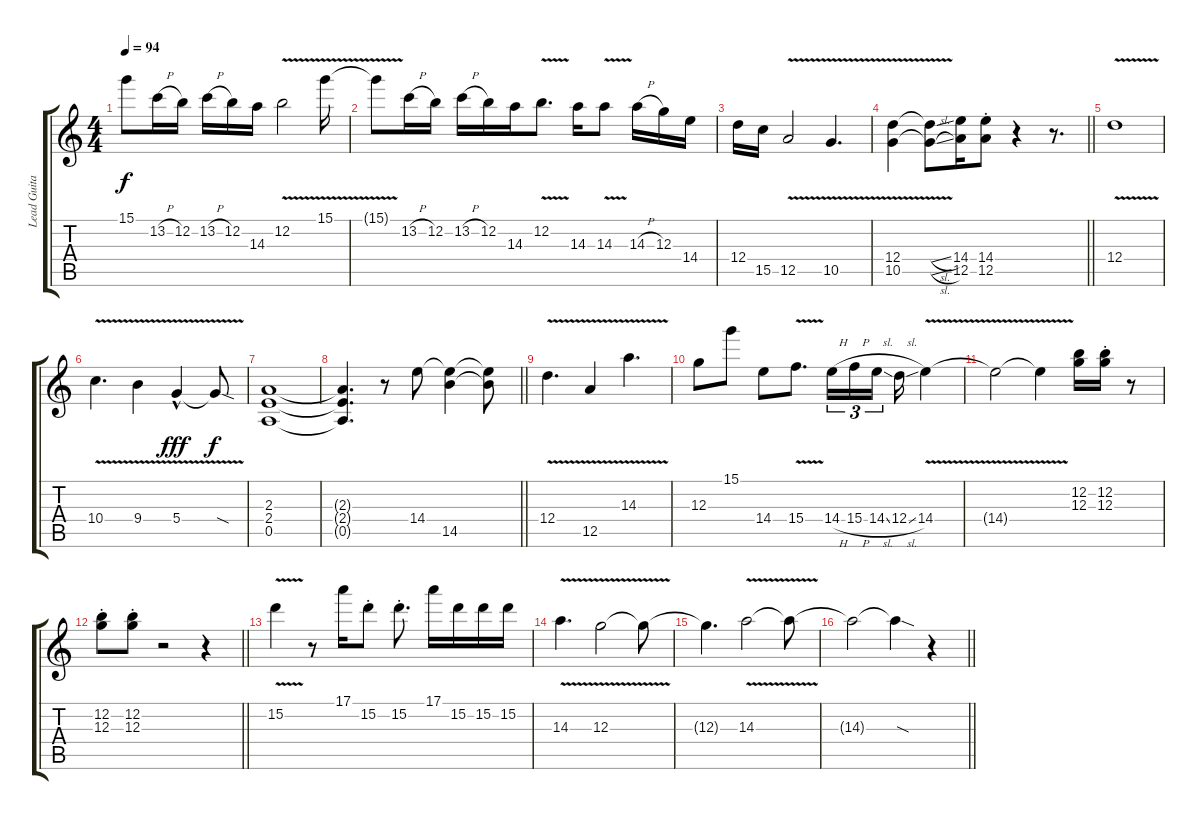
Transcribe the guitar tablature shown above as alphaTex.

\track ("Lead Guitar" "Lead Guita") {instrument distortionguitar}
\staff {score tabs}
\tuning (E4 B3 G3 D3 A2 E2) {hide}
\ts (4 4)
\tempo 94
\clef g2
\ks c
15.1{t}.8{dy f} 13.2{h}.16 12.2.16 13.2{h}.16 12.2.16 14.3.16 12.2{v}.2 15.1{v}.16 |
15.1{t}.8 13.2{h}.16 12.2.16 13.2{h}.16 12.2.16 14.3.16 12.2{v}.8{d} 14.3.16 14.3{v}.8 14.3{h}.16 12.3.16 14.4.16 |
12.4.16 15.5.16 12.5{v}.2 10.5{v}.4{d} |
\barLineRight lightlight
(12.4{v} 10.5{v}).4 (12.4{sl t} 10.5{sl t}).8 (14.4 12.5).16 (14.4{st} 12.5{st}).8 r.4 r.8{d} |
12.4{v}.1 |
10.4{v}.4{d} 9.4{v}.4 5.4{v hac}.4{dy fff} 5.4{sod t}.8{dy f} |
(2.3 2.4 0.5).1 |
\barLineRight lightlight
(2.3{t} 2.4{t} 0.5{t}).4{d} r.8 14.4.8 (14.4{t} 14.5).4 (14.4{t} 14.5{t}).8 |
12.4{v}.4{d} 12.5{v}.4 14.3{v}.4{d} |
12.3.8 15.1.8 14.4.8 15.4{v}.8{d} 14.4{h}.16{tu (3 2)} 15.4{h}.16{tu (3 2)} 14.4{sl}.16{tu (3 2) beam splitsecondary} 12.4{sl}.16 14.4{v}.4 |
14.4{v t}.2 14.4{t}.4 (12.2 12.3).16 (12.2{st} 12.3{st}).16 r.8 |
\barLineRight lightlight
(12.2{st} 12.3{st}).8 (12.2{st} 12.3{st}).8 r.2 r.4 |
15.2{v}.4 r.8 17.1.16 15.2{st}.8 15.2{st}.8{d} 17.1.16 15.2.16 15.2.16 15.2.16 |
14.3{v}.4{d} 12.3{v}.2 12.3{t}.8 |
12.3{t}.4{d} 14.3{v}.2 14.3{t}.8 |
\barLineRight lightlight
14.3{t}.2 14.3{sod t}.4 r.4
